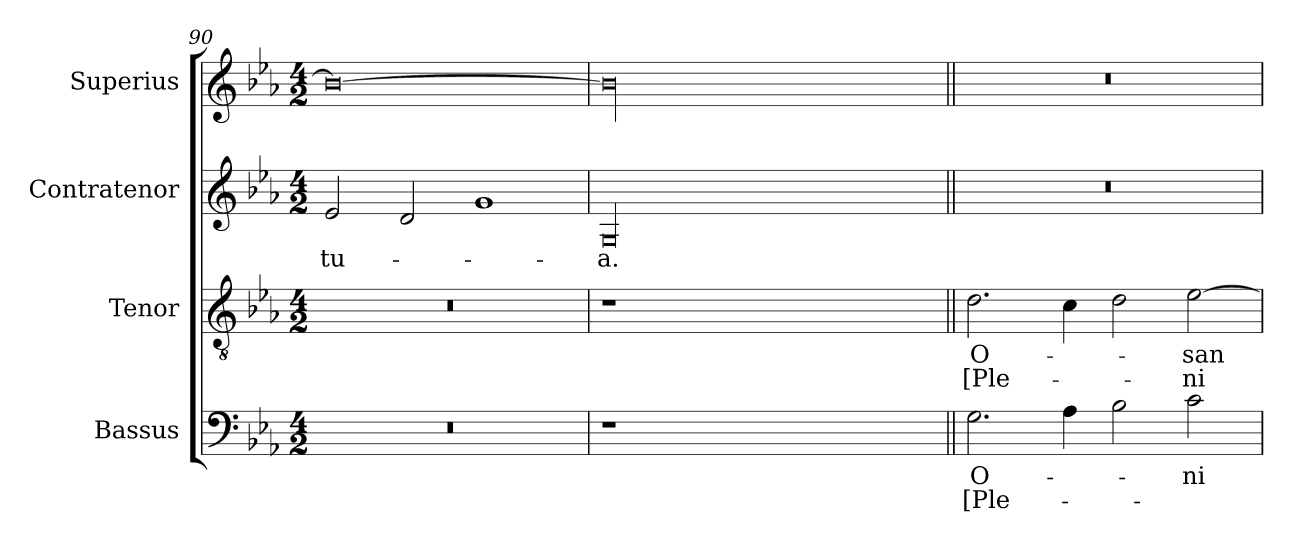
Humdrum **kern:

**kern	**text	**text	**kern	**text	**text	**kern	**text	**kern
*part4	*part4	*part4	*part3	*part3	*part3	*part2	*part2	*part1
*staff4	*staff4	*staff4	*staff3	*staff3	*staff3	*staff2	*staff2	*staff1
*I"Bassus	*	*	*I"Tenor	*	*	*I"Contratenor	*	*I"Superius
*I'B.	*	*	*I'T.	*	*	*	*	*
*clefF4	*	*	*clefGv2	*	*	*clefG2	*	*clefG2
*	*	*	*ITrd7c12	*	*	*ITrd7c12	*	*
*k[b-e-a-]	*	*	*k[b-e-a-]	*	*	*k[b-e-a-]	*	*k[b-e-a-]
*E-:	*	*	*E-:	*	*	*E-:	*	*E-:
*M4/2	*	*	*M4/2	*	*	*M4/2	*	*M4/2
=90	=90	=90	=90	=90	=90	=90	=90	=90
!LO:N:vis=1	!	!	!LO:N:vis=1	!	!	!	!	!
!	!	!	!	!	!	!	!LO:LY:b:color=#000000	!
0r	.	.	0r	.	.	2E-i/	tu-	0b-i_>
.	.	.	.	.	.	2Di/	.	.
.	.	.	.	.	.	1Gi	.	.
=91	=91	=91	=91	=91	=91	=91	=91	=91
!LO:N:vis=1	!	!	!LO:N:vis=1	!	!	!	!	!
!	!	!	!	!	!	!	!LO:LY:b:color=#000000	!
0r	.	.	0r	.	.	00GGi	-a.	00b-i]
0ryy	.	.	0ryy	.	.	.	.	.
!!LO:LB:g=z
=92||	=92||	=92||	=92||	=92||	=92||	=92||	=92||	=92||
!	!LO:LY:b:color=#000000	!LO:LY:b:color=#000000	!	!	!	!	!	!
!	!	!	!	!LO:LY:b:color=#000000	!LO:LY:b:color=#000000	!LO:N:vis=1	!	!LO:N:vis=1
2.Gi\	O-	[Ple-	2.Di\	O-	[Ple-	0r	.	0r
4A-i\	.	.	4Ci\	.	.	.	.	.
2B-i\	.	.	2Di\	.	.	.	.	.
!	!LO:LY:b:color=#000000	!	!	!	!	!	!	!
!	!	!	!	!LO:LY:b:color=#000000	!LO:LY:b:color=#000000	!	!	!
2ci\	-ni	.	[>2E-i\	-san-	-ni	.	.	.
=	=	=	=	=	=	=	=	=
*-	*-	*-	*-	*-	*-	*-	*-	*-
